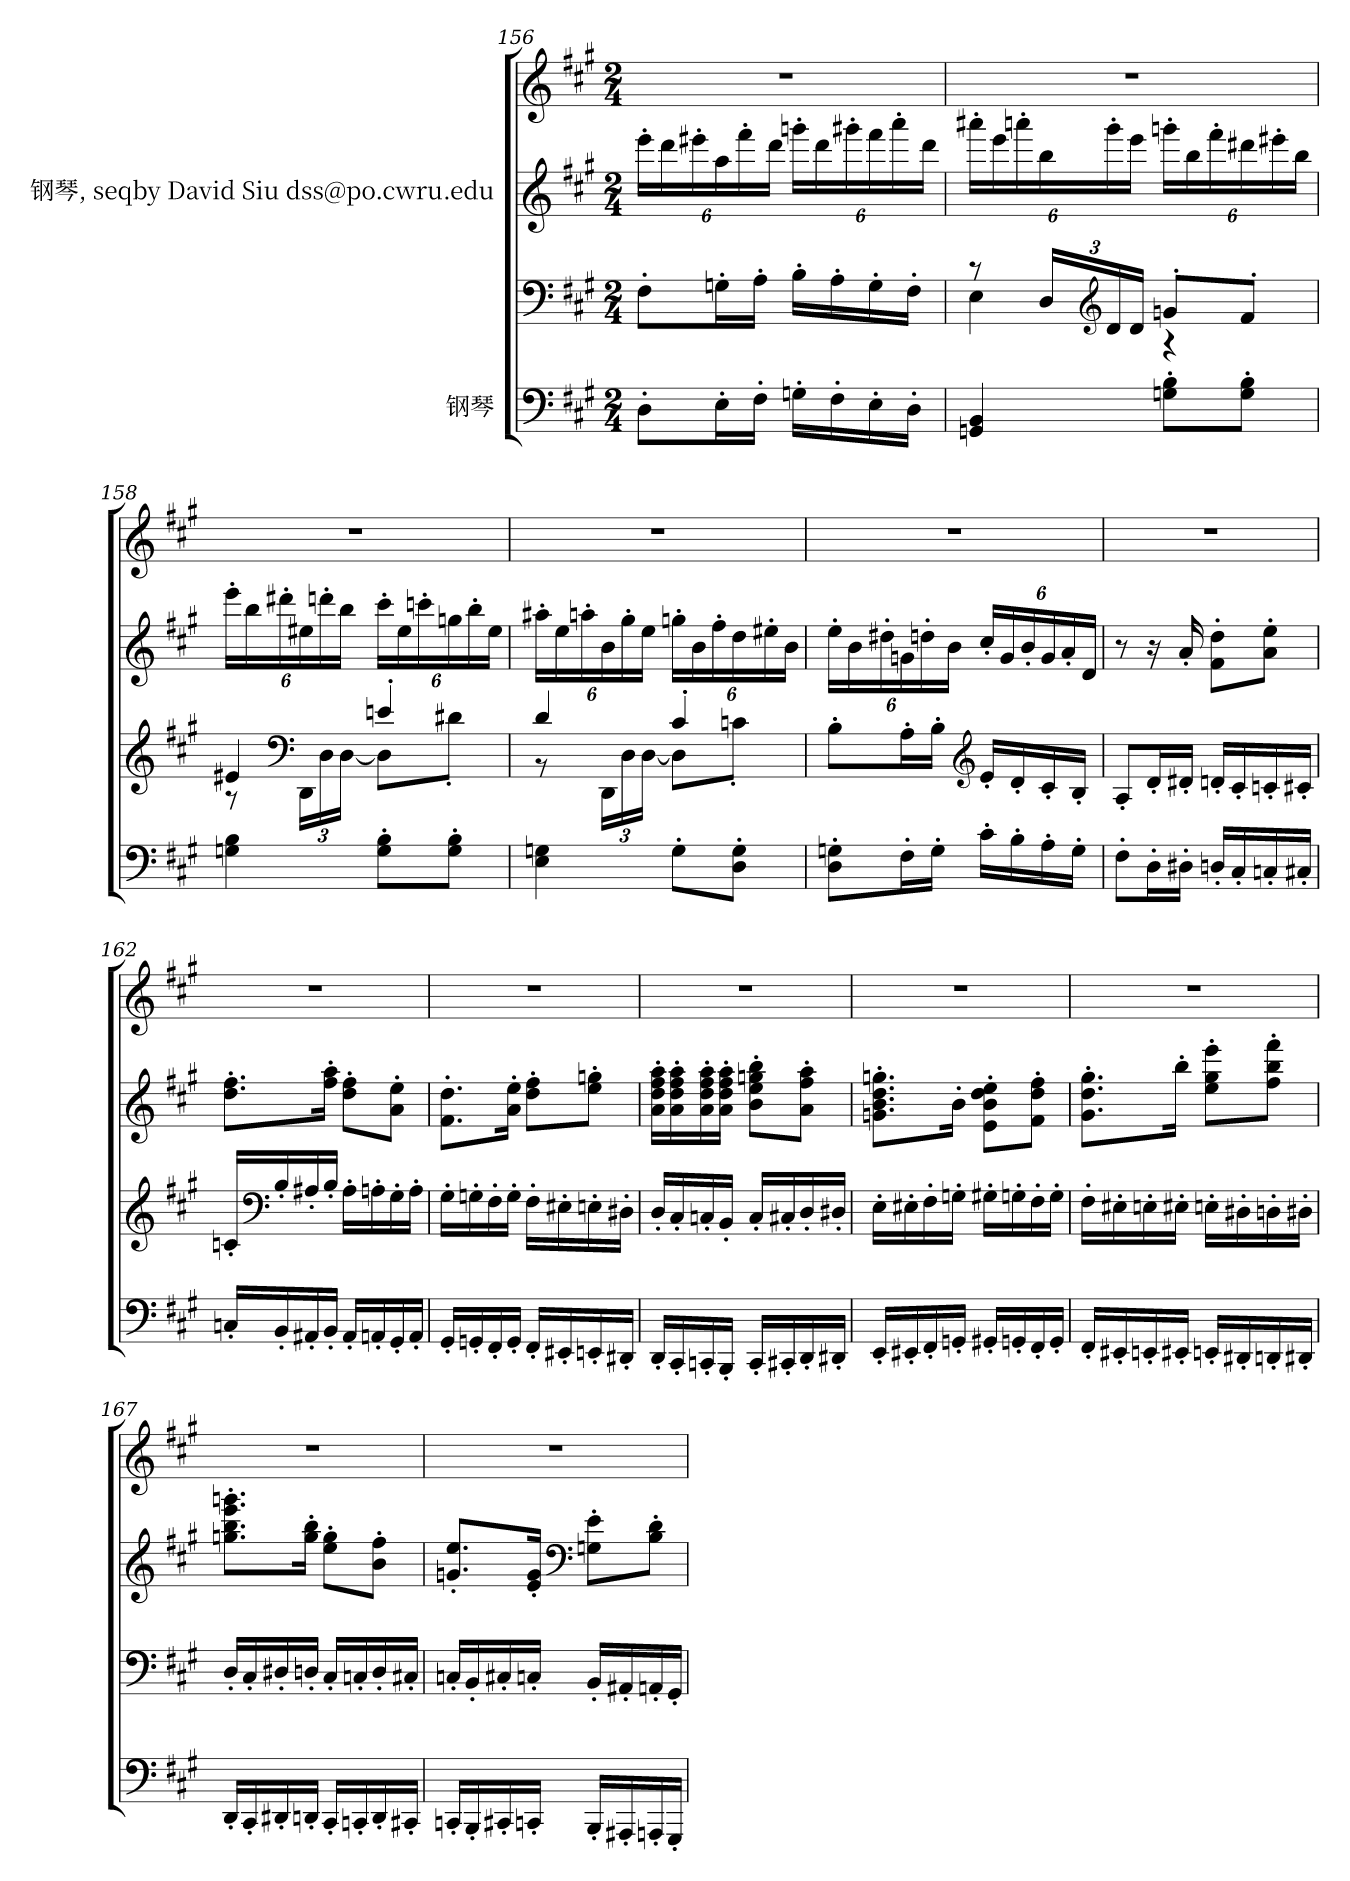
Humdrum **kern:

**kern	**kern	**kern	**kern
*part2	*part2	*part1	*part1
*staff4	*staff3	*staff2	*staff1
*I"钢琴	*	*I"钢琴, seqby David Siu dss@po.cwru.edu	*
!!LO:LB:g=z
*clefF4	*clefF4	*clefG2	*clefG2
*k[f#c#g#]	*k[f#c#g#]	*k[f#c#g#]	*k[f#c#g#]
*M2/4	*M2/4	*M2/4	*M2/4
*	*	*Xbrackettup	*
=156	=156	=156	=156
8D'\L	8F#'\L	24eee'\LL	2r
.	.	24ddd\	.
.	.	24eee#X'\	.
16E'\L	16Gn'\L	24aa\	.
.	.	24fff#'\	.
16F#'\JJ	16A'\JJ	.	.
.	.	24ddd\JJ	.
16Gn'\LL	16B'\LL	24gggn'\LL	.
.	.	24ddd\	.
16F#'\	16A'\	.	.
.	.	24ggg#X'\	.
16E'\	16G'\	24fff#\	.
.	.	24aaa'\	.
16D'\JJ	16F#'\JJ	.	.
.	.	24ddd\JJ	.
=157	=157	=157	=157
*	*^	*	*
4GGn/ 4BB/	8r	4E\	24aaa#X'\LL	2r
.	.	.	24eee\	.
.	.	.	24aaan'\	.
*	*Xbrackettup	*	*	*
.	24D/LL	.	24bb\	.
*	*clefG2	*	*	*
.	24d/	.	24ggg#'\	.
.	24d/JJ	.	24eee\JJ	.
8Gn\' 8B\'L	8gn'/L	4r	24gggn'\LL	.
.	.	.	24bb\	.
.	.	.	24fff#'\	.
8G\' 8B\'J	8f#'/J	.	24ddd#X\	.
.	.	.	24eee#X'\	.
.	.	.	24bb\JJ	.
!!LO:LB:g=z
=158	=158	=158	=158	=158
4Gn\ 4B\	4e#X/	8r	24eee'\LL	2r
.	.	.	24bb\	.
.	.	.	24ddd#X'\	.
*	*clefF4	*	*	*
.	.	24DD\LL	24ee#X\	.
.	.	24D\	24dddn'\	.
.	.	[24D\JJ	24bb\JJ	.
8G\' 8B\'L	4en'/	8D\L]	24ccc#'\LL	.
.	.	.	24ee#\	.
.	.	.	24cccn'\	.
8G\' 8B\'J	.	8d#X'\J	24ggn\	.
.	.	.	24bb'\	.
.	.	.	24ee#\JJ	.
=159	=159	=159	=159	=159
4E\ 4Gn\	4d/	8r	24aa#X'\LL	2r
.	.	.	24ee\	.
.	.	.	24aan'\	.
.	.	24DD\LL	24b\	.
.	.	24D\	24gg#'\	.
.	.	[24D\JJ	24ee\JJ	.
8G'\L	4c#'/	8D\L]	24ggn'\LL	.
.	.	.	24b\	.
.	.	.	24ff#'\	.
8D\' 8G\'J	.	8cn'\J	24dd\	.
.	.	.	24ee#X'\	.
.	.	.	24b\JJ	.
*	*v	*v	*	*
!!LO:PB:g=z
=160	=160	=160	=160
8D\' 8Gn\'L	8B'\L	24ee'\LL	2r
.	.	24b\	.
.	.	24dd#X'\	.
16F#'\L	16A'\L	24gn\	.
.	.	24ddn'\	.
16G'\JJ	16B'\JJ	.	.
.	.	24b\JJ	.
*	*clefG2	*	*
16c#'\LL	16e'/LL	24cc#'/LL	.
.	.	24g/	.
16B'\	16d'/	.	.
.	.	24b'/	.
16A'\	16c#'/	24g/	.
.	.	24a'/	.
16G'\JJ	16B'/JJ	.	.
.	.	24d/JJ	.
=161	=161	=161	=161
8F#'\L	8A'/L	8r	2r
16D'\L	16d'/L	16r	.
16D#X'\JJ	16d#X'/JJ	16a'/	.
16Dn'/LL	16dn'/LL	8f#\' 8dd\'L	.
16C#'/	16c#'/	.	.
16Cn'/	16cn'/	8a\' 8ee\'J	.
16C#X'/JJ	16c#X'/JJ	.	.
=162	=162	=162	=162
16Cn'/LL	16cn'/LL	8.dd\' 8.ff#\'L	2r
*	*clefF4	*	*
16BB'/	16B'/	.	.
16AA#X'/	16A#X'/	.	.
16BB'/JJ	16B'/JJ	16ff#\' 16aa\'Jk	.
16AA#'/LL	16A#'\LL	8dd\' 8ff#\'L	.
16AAn'/	16An'\	.	.
16GG#'/	16G#'\	8a\' 8ee\'J	.
16AA'/JJ	16A'\JJ	.	.
!!LO:LB:g=z
=163	=163	=163	=163
16GG#'/LL	16G#'\LL	8.f#\' 8.dd\'L	2r
16GGn'/	16Gn'\	.	.
16FF#'/	16F#'\	.	.
16GG'/JJ	16G'\JJ	16a\' 16ee\'Jk	.
16FF#'/LL	16F#'\LL	8dd\' 8ff#\'L	.
16EE#X'/	16E#X'\	.	.
16EEn'/	16En'\	8ee\' 8ggn\'J	.
16DD#X'/JJ	16D#X'\JJ	.	.
=164	=164	=164	=164
16DD'/LL	16D'/LL	16a\' 16dd\' 16ff#\' 16aa\'LL	2r
16CC#'/	16C#'/	16a\' 16dd\' 16ff#\' 16aa\'	.
16CCn'/	16Cn'/	16a\' 16dd\' 16ff#\' 16aa\'	.
16BBB'/JJ	16BB'/JJ	16a\' 16dd\' 16ff#\' 16aa\'JJ	.
16CC'/LL	16C'/LL	8b\' 8ee\' 8ggn\' 8bb\'L	.
16CC#X'/	16C#X'/	.	.
16DD'/	16D'/	8a\' 8ff#\' 8aa\'J	.
16DD#X'/JJ	16D#X'/JJ	.	.
=165	=165	=165	=165
16EE'/LL	16E'\LL	8.gn\' 8.b\' 8.dd\' 8.ggn\'L	2r
16EE#X'/	16E#X'\	.	.
16FF#'/	16F#'\	.	.
16GGn'/JJ	16Gn'\JJ	16b'\Jk	.
16GG#X'/LL	16G#X'\LL	8e\' 8b\' 8dd\' 8ee\'L	.
16GGn'/	16Gn'\	.	.
16FF#'/	16F#'\	8f#\' 8dd\' 8ff#\'J	.
16GG'/JJ	16G'\JJ	.	.
!!LO:LB:g=z
=166	=166	=166	=166
16FF#'/LL	16F#'\LL	8.g#\' 8.dd\' 8.gg#\'L	2r
16EE#X'/	16E#X'\	.	.
16EEn'/	16En'\	.	.
16EE#X'/JJ	16E#X'\JJ	16bb'\Jk	.
16EEn'/LL	16En'\LL	8ee\' 8gg#\' 8eee\'L	.
16DD#X'/	16D#X'\	.	.
16DDn'/	16Dn'\	8ff#\' 8bb\' 8fff#\'J	.
16DD#X'/JJ	16D#X'\JJ	.	.
=167	=167	=167	=167
16DD'/LL	16D'/LL	8.ggn\' 8.bb\' 8.eee\' 8.gggn\'L	2r
16CC#'/	16C#'/	.	.
16DD#X'/	16D#X'/	.	.
16DDn'/JJ	16Dn'/JJ	16gg\' 16bb\'Jk	.
16CC#'/LL	16C#'/LL	8ee\' 8gg\'L	.
16CCn'/	16Cn'/	.	.
16DD'/	16D'/	8b\' 8ff#\'J	.
16CC#X'/JJ	16C#X'/JJ	.	.
!!LO:PB:g=z
=168	=168	=168	=168
16CCn'/LL	16Cn'/LL	8.gn/' 8.ee/'L	2r
16BBB'/	16BB'/	.	.
16CC#X'/	16C#X'/	.	.
16CCn'/JJ	16Cn'/JJ	16e/' 16g/'Jk	.
*	*	*clefF4	*
16BBB'/LL	16BB'/LL	8Gn\' 8e\'L	.
16AAA#X'/	16AA#X'/	.	.
16AAAn'/	16AAn'/	8B\' 8d\'J	.
16GGG#'/JJ	16GG#'/JJ	.	.
=	=	=	=
*-	*-	*-	*-
